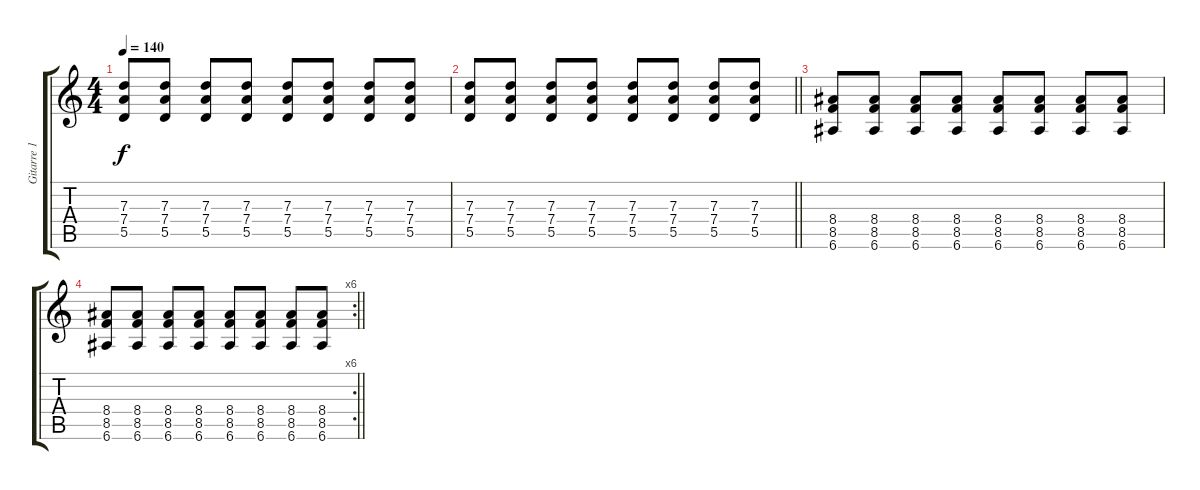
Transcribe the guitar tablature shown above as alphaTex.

\track ("Gitarre 1" "Gitarre 1") {instrument distortionguitar}
\staff {score tabs}
\tuning (E4 B3 G3 D3 A2 E2) {hide}
\ts (4 4)
\tempo 140
\clef g2
\ks c
(7.3 7.4 5.5).8{dy f} (7.3 7.4 5.5).8 (7.3 7.4 5.5).8 (7.3 7.4 5.5).8 (7.3 7.4 5.5).8 (7.3 7.4 5.5).8 (7.3 7.4 5.5).8 (7.3 7.4 5.5).8 |
\barLineRight lightlight
(7.3 7.4 5.5).8 (7.3 7.4 5.5).8 (7.3 7.4 5.5).8 (7.3 7.4 5.5).8 (7.3 7.4 5.5).8 (7.3 7.4 5.5).8 (7.3 7.4 5.5).8 (7.3 7.4 5.5).8 |
(8.4 8.5 6.6).8 (8.4 8.5 6.6).8 (8.4 8.5 6.6).8 (8.4 8.5 6.6).8 (8.4 8.5 6.6).8 (8.4 8.5 6.6).8 (8.4 8.5 6.6).8 (8.4 8.5 6.6).8 |
\rc 6
\barLineRight lightlight
(8.4 8.5 6.6).8 (8.4 8.5 6.6).8 (8.4 8.5 6.6).8 (8.4 8.5 6.6).8 (8.4 8.5 6.6).8 (8.4 8.5 6.6).8 (8.4 8.5 6.6).8 (8.4 8.5 6.6).8
